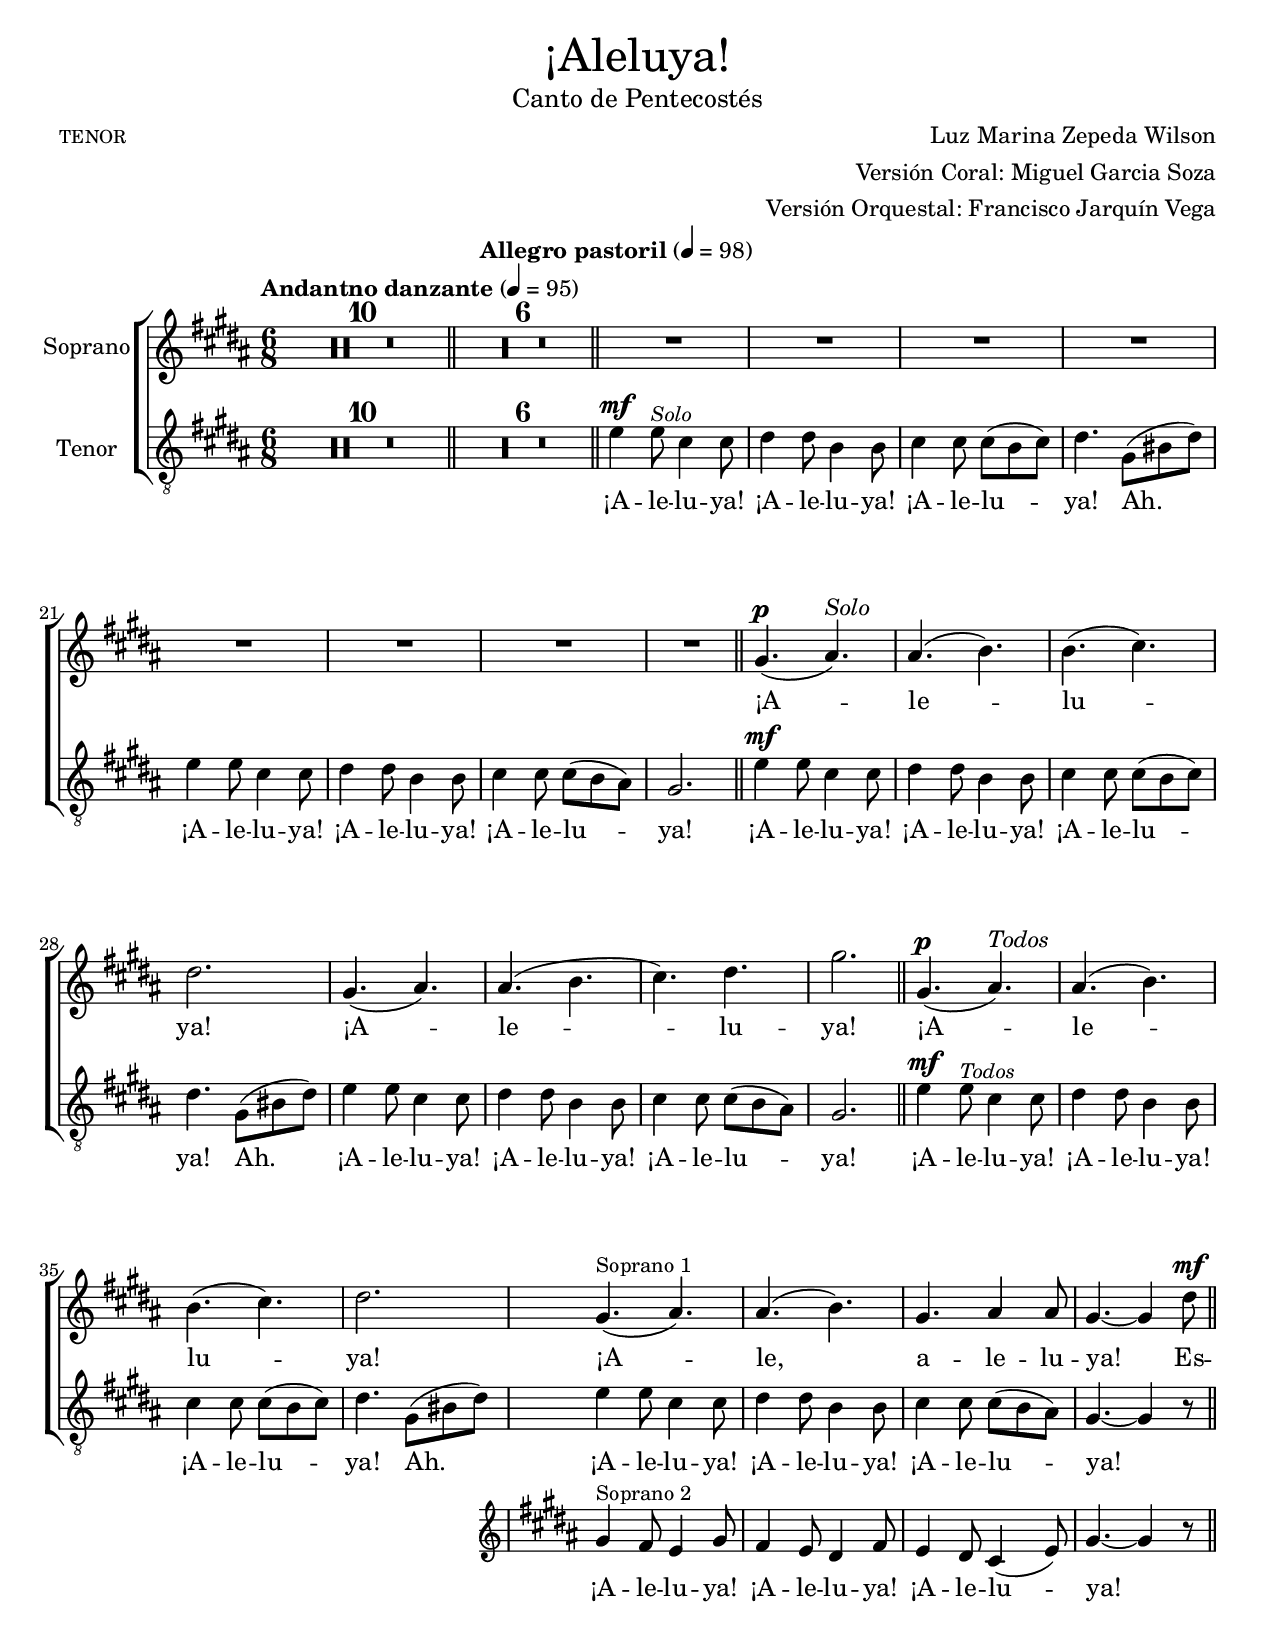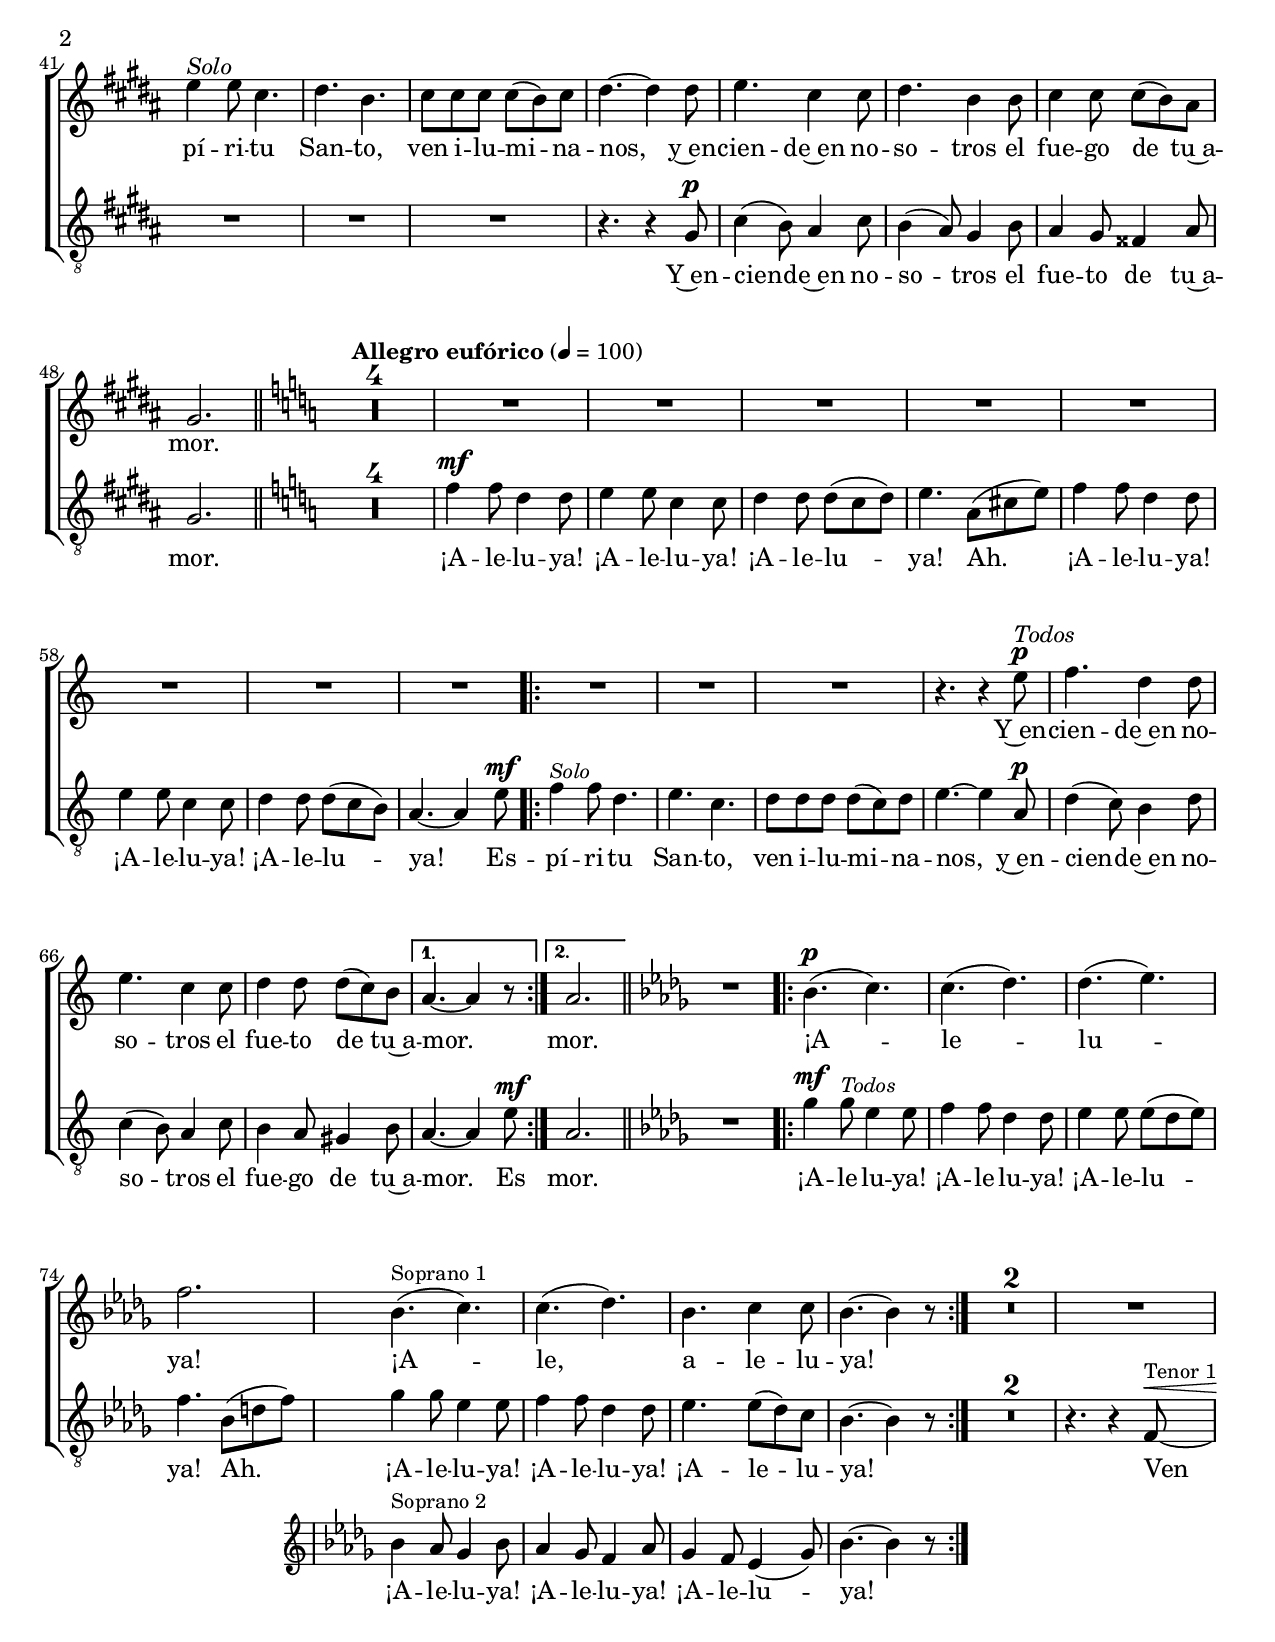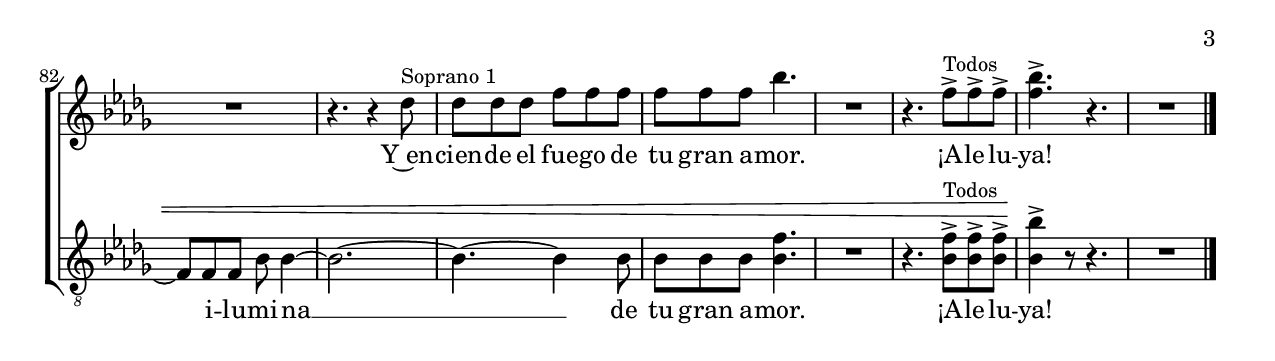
% Aleluya Canto de Pentecostes - Coro mixto
% by serach.sam@

\language "espanol"
\version "2.23.2"

% --- Global parameters
%particle = 0
%jump = \break
%time = 4

% --- Includes
\include "global.ily"
\include "soprano.ily"
\include "alto.ily"
tenor = \relative do' {
  \compressEmptyMeasures
  \dynamicUp
  \clef "G_8"

  R2.*16 |
  mi4\mf mi8^\markup{\small \italic "Solo"} dos4 dos8 |
  res4 res8 si4 si8 |
  dos4 dos8 dos( si dos) |
  res4. sols,8( sis res) |
  mi4 mi8 dos4 dos8 |
  res4 res8 si4 si8 |
  dos4 dos8 dos( si las) |
  sols2. |

  mi'4\mf mi8 dos4 dos8 |
  res4 res8 si4 si8 |
  dos4 dos8 dos( si dos) |
  res4. sols,8( sis res) |
  mi4 mi8 dos4 dos8 |
  res4 res8 si4 si8 |
  dos4 dos8 dos( si las) |
  sols2. |

  mi'4\mf mi8^\markup{\small \italic "Todos"} dos4 dos8 |
  res4 res8 si4 si8 |
  dos4 dos8 dos( si dos) |
  res4. sols,8( sis res) |
  mi4 mi8 dos4 dos8 |
  res4 res8 si4 si8 |
  dos4 dos8 dos( si las) |
  sols4.~ sols4 r8 |

  R2.*3 |
  r4. r4 sols8\p |
  dos4( si8) las4 dos 8 |
  si4( las8) sols4 si8 |
  las4 sols8 fass4 las8 |
  sols2. |

  R2.*4 |
  fa'4\mf fa8 re4 re8 |
  mi4 mi8 do4 do8 |
  re4 re8 re8( do re) |
  mi4. la,8( dos mi) |
  fa4 fa8 re4 re8 |
  mi4 mi8 do4 do8 |
  re4 re8 re( do si) |
  la4.~ la4 mi'8\mf |
  fa4^\markup{\small \italic "Solo"} fa8 re4. |
  mi4. do |
  re8 re re re( do) re |
  mi4.~ mi4 la,8\p |
  re4( do8) si4 re8 |
  do4( si8) la4 do8 |
  si4 la8 sols4 si8 |
  la4.~ la4 mi'8\mf |
  la,2. |
  R2. |
  solb'4\mf solb8^\markup{\small \italic "Todos"} mib4 mib8 |
  fa4 fa8 reb4 reb8 |
  mib4 mib8 mib( reb mib) |
  fa4. sib,8( re fa) |
  solb4 solb8 mib4 mib8 |
  fa4 fa8 reb4 reb8 |
  mib4. mib8( reb) do |
  sib4.~ sib4 r8 |
  R2.*2 |
  r4. r4 fa8~\<^\markup{\small "Tenor 1"} |
  fa8 fa fa sib sib4~ |
  sib2.~ |
  sib4.~ sib4 sib8 |
  sib8 sib sib <sib fa'>4. |
  R2. |
  r4. <sib fa'>8->^\markup{\small "Todos"} <sib fa'>8-> <sib fa'>8-> |
  <sib sib'>4->\! r8 r4. |
  R2. |
}

tenor-lyrics = \lyricmode {
  ¡A -- le -- lu -- ya! ¡A -- le -- lu -- ya! ¡A -- le -- lu -- ya! Ah.
  ¡A -- le -- lu -- ya! ¡A -- le -- lu -- ya! ¡A -- le -- lu -- ya!

  ¡A -- le -- lu -- ya! ¡A -- le -- lu -- ya! ¡A -- le -- lu -- ya! Ah.
  ¡A -- le -- lu -- ya! ¡A -- le -- lu -- ya! ¡A -- le -- lu -- ya!

  ¡A -- le -- lu -- ya! ¡A -- le -- lu -- ya! ¡A -- le -- lu -- ya! Ah.
  ¡A -- le -- lu -- ya! ¡A -- le -- lu -- ya! ¡A -- le -- lu -- ya!

  Y~en -- cien -- de~en no -- so -- tros el fue -- to de tu~a -- mor.

  ¡A -- le -- lu -- ya! ¡A -- le -- lu -- ya! ¡A -- le -- lu -- ya! Ah.
  ¡A -- le -- lu -- ya! ¡A -- le -- lu -- ya! ¡A -- le -- lu -- ya!

  Es -- pí -- ri -- tu San -- to, ven i -- lu -- mi -- na -- nos,
  y~en -- cien -- de~en no -- so -- tros el fue -- go de tu~a -- mor. Es mor.

  ¡A -- le -- lu -- ya! ¡A -- le -- lu -- ya! ¡A -- le -- lu -- ya! Ah.
  ¡A -- le -- lu -- ya! ¡A -- le -- lu -- ya! ¡A -- le -- lu -- ya!

  Ven i -- lu -- mi -- na __ de tu gran a -- mor. ¡A -- le -- lu -- ya!
}

tenor-unfold = \relative do' {
  \compressEmptyMeasures
  \dynamicUp
  \clef "G_8"

  R2.*16 |
  mi4\mf mi8 dos4 dos8 |
  res4 res8 si4 si8 |
  dos4 dos8 dos( si dos) |
  res4. sols,8( sis res) |
  mi4 mi8 dos4 dos8 |
  res4 res8 si4 si8 |
  dos4 dos8 dos( si las) |
  sols2. |

  mi'4\mf mi8 dos4 dos8 |
  res4 res8 si4 si8 |
  dos4 dos8 dos( si dos) |
  res4. sols,8( sis res) |
  mi4 mi8 dos4 dos8 |
  res4 res8 si4 si8 |
  dos4 dos8 dos( si las) |
  sols2. |

  mi'4\mf mi8 dos4 dos8 |
  res4 res8 si4 si8 |
  dos4 dos8 dos( si dos) |
  res4. sols,8( sis res) |
  mi4 mi8 dos4 dos8 |
  res4 res8 si4 si8 |
  dos4 dos8 dos( si las) |
  sols4.~ sols4 r8 |

  R2.*3 |
  r4. r4 sols8\f |
  dos4( si8) las4 dos 8 |
  si4( las8) sols4 si8 |
  las4 sols8 fass4 las8 |
  sols2. |

  R2.*4 |
  fa'4\mf fa8 re4 re8 |
  mi4 mi8 do4 do8 |
  re4 re8 re8( do re) |
  mi4. la,8( dos mi) |
  fa4 fa8 re4 re8 |
  mi4 mi8 do4 do8 |
  re4 re8 re( do si) |
  la4.~ la4 mi'8\f |
  
  \repeat unfold 2 {
    fa4^\markup{\small \italic "Solo Tenor"} fa8 re4. |
    mi4. do |
    re8 re re re( do) re |
    mi4.~ mi4 la,8\mf |
    re4( do8) si4 re8 |
    do4( si8) la4 do8 |
    si4 la8 sols4 si8 |
    \alternative {
      {
        la4.~ la4 mi'8\f |
      }{
        la,2. |
      }
    }
  }
  R2. |
  
  \repeat unfold 2 {
    solb'4^\markup{\small \italic "Todos"} solb8 mib4 mib8 |
    fa4 fa8 reb4 reb8 |
    mib4 mib8 mib( reb mib) |
    fa4. sib,8( re fa) |
    solb4 solb8 mib4 mib8 |
    fa4 fa8 reb4 reb8 |
    mib4. mib8( reb) do |
    sib4.~ sib4 r8 |
  }
  
  R2.*2 |
  r4. r4 fa8~\<^\markup{\small \italic "Tenor I"} |
  fa8 fa fa sib sib4~ |
  sib2.~ |
  sib4.~ sib4 sib8 |
  sib8 sib sib <sib fa'>4.^\markup{\small \italic "Todos"} |
  R2. |
  r4. <sib fa'>8-> <sib fa'>8-> <sib fa'>8-> |
  sib4->\! r8 r4. |
  R2. |
}

bass = \relative do {
  \compressEmptyMeasures
  \dynamicUp
  \clef bass

  do4 re |
  mib8( re) do4 |
  mib4 fa |
  sol4 sol8 sol |
  sib8 lab sol fa |
  mib4 mib |
  r8 do mib fa |
  sol2 |
  do,4 re |
  mib8( re) do4 |
  mib4 fa |
  sol4 sol8 sol |
  sib8 lab sol fa |
  mib4 mib |
  r8 do mib fa |
  sol2~ |
  sol2 |
  mib8 fa mib re |
  mib8( re) do4 |
  <do mib>4 <sib re> |
  <do mib>2 |
  mib8 fa mib re |
  mib8( re) do4 |
  <do mib>4 <sib re> |
  <do mib>4 <do mib>~ |
  <do mib>4 r |
  sol'8 lab sib do |
  sib8 lab sol mib |
  sol4 lab |
  sol4 <<{sol4_"Hi"}\\{sol8( mib)}>> |
  sol2~ |
  sol2 |
  sol8 sol lab sib |
  do4 sib8 lab |
  sol4 fa8 mib |
  re2 |
  <do mib>2 |
}

bass-lyrics = \lyricmode {
  ¡Pue -- blo mí -- o! ¿Qué te~he he -- cho?
  ¿En qué te~he o -- fen -- di -- do? ¡Res -- pon -- de -- me!
  ¡Pue -- blo mí -- o! ¿Qué te~he he -- cho?
  ¿En qué te~he o -- fen -- di -- do? ¡Res -- pon -- de -- me!
  
  Há -- gi -- os o Thé -- os. San -- to~es Dios. 
  Há -- gi -- os Is -- chy -- rós. San -- to~y fuer -- te.
  Há -- gi -- os A -- thá -- na -- tos, E -- lé -- i -- son -- más.
  San -- to e~in -- mor -- tal ten pie -- dad de no -- so -- tros.
}

% \include "metronome.ily"

% --- Global size
%#(set-global-staff-size \size)

% --- Header
\header {
  title = \markup{\medium \fontsize #2 \title}
  subtitle = \markup{\medium \subtitle}
  subsubtitle = \markup{\medium \subsubtitle}
  poet = \markup {\caps "tenor"}
  composer = \autor
  arranger = \markup {\right-column { \arranger \other}}
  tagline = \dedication
  breakbefore = ##t
}

% --- Music

% --- Harmony

% --- Sheet
\score {
  <<
    \new ChoirStaff { <<
        \new Staff { <<
            \set Staff.instrumentName = "Soprano"
            %\set Staff.midiMaximumVolume = #1.5
            <<
              \new Voice = "soprano" { << \global \soprano >> }
              \new Lyrics \lyricsto "soprano" { \soprano-lyrics }
            >>
        >> }
        %{\new Staff { <<
            \set Staff.instrumentName = "Contralto"
            %\set Staff.midiMaximumVolume = #1.5
            <<
              \new Voice = "alto" { << \global \alto >> }
              \new Lyrics \lyricsto "alto" { \alto-lyrics }
            >>
        >> }%}
        \new Staff { <<
            \set Staff.instrumentName = "Tenor"
            %\set Staff.midiMaximumVolume = #1.5
            <<
              \new Voice = "tenor" { << \global \tenor >> }
              \new Lyrics \lyricsto "tenor" { \tenor-lyrics }
            >>
        >> }
        %{\new Staff { <<
            \set Staff.midiInstrument = #"choir aahs"
            %\set Staff.midiMaximumVolume = #1.5
            <<
              \new Voice = "bass" { << \global \bass >> }
              \new Lyrics \lyricsto "bass" { \bass-lyrics }
            >>
        >> }%}
    >> }
  >>
  \layout {}
}

\score {
  <<
    \new Staff { <<
        \set Staff.midiInstrument = #"oboe"
        %\set Staff.midiMaximumVolume = #1.5
        <<
          << \global \soprano-unfold >>
        >>
    >> }
    %{\new Staff { <<
        \set Staff.midiInstrument = #"choir aahs"
        %\set Staff.midiMaximumVolume = #1.5
        <<
          << \global \alto >>
        >>
    >> }%}
    \new Staff { <<
        \set Staff.midiInstrument = #"english horn"
        %\set Staff.midiMaximumVolume = #1.5
        << \global \tenor-unfold >>
    >> }
    %{\new Staff { <<
        \set Staff.midiInstrument = #"choir aahs"
        %\set Staff.midiMaximumVolume = #1.5
        <<
          << \global \bass >>
        >>
    >> }%}
  >>
  \midi {}
}

% --- Paper
\paper {
  #(set-paper-size "letter")
  page-breaking = #ly:page-turn-breaking
}
